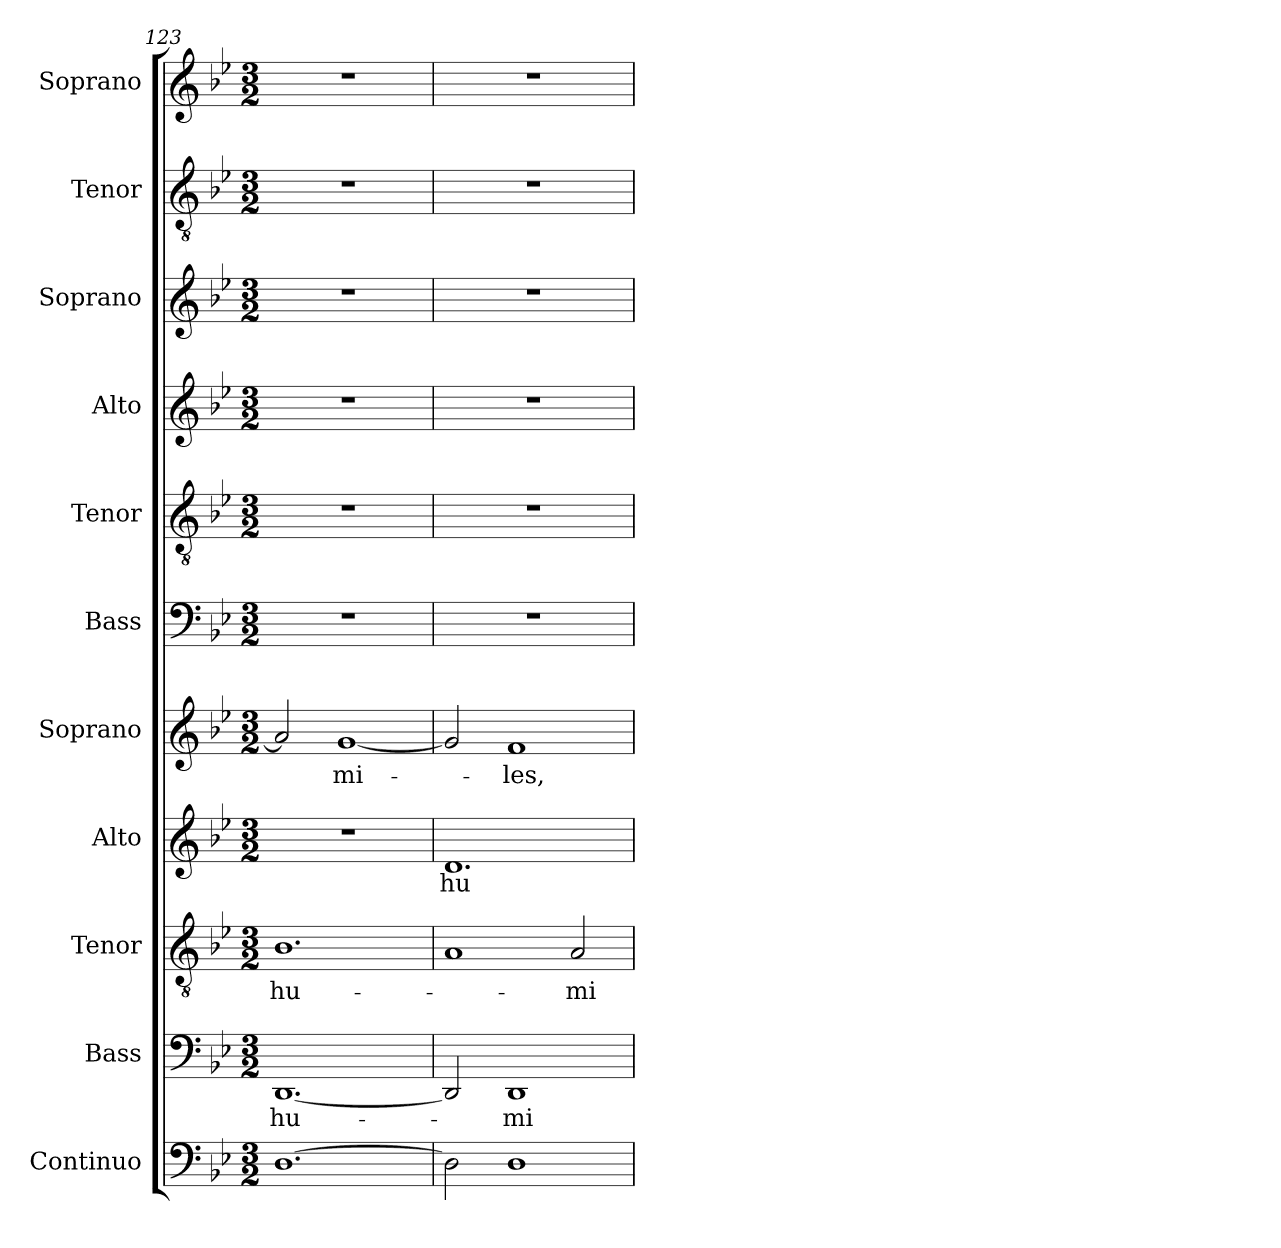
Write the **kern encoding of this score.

**kern	**kern	**text	**kern	**text	**kern	**text	**kern	**text	**kern	**kern	**kern	**kern	**kern	**kern
*part11	*part10	*part10	*part9	*part9	*part8	*part8	*part7	*part7	*part6	*part5	*part4	*part3	*part2	*part1
*staff11	*staff10	*staff10	*staff9	*staff9	*staff8	*staff8	*staff7	*staff7	*staff6	*staff5	*staff4	*staff3	*staff2	*staff1
*I"Continuo	*I"Bass	*	*I"Tenor	*	*I"Alto	*	*I"Soprano	*	*I"Bass	*I"Tenor	*I"Alto	*I"Soprano	*I"Tenor	*I"Soprano
*I'Cont.	*I'B.	*	*I'T.	*	*I'A.	*	*I'S.	*	*I'B.	*I'T.	*I'A.	*I'S.	*I'T.	*I'S.
!!LO:PB:g=z
*clefF4	*clefF4	*	*clefGv2	*	*clefG2	*	*clefG2	*	*clefF4	*clefGv2	*clefG2	*clefG2	*clefGv2	*clefG2
*	*	*	*ITrd7c12	*	*	*	*	*	*	*ITrd7c12	*	*	*ITrd7c12	*
*k[b-e-]	*k[b-e-]	*	*k[b-e-]	*	*k[b-e-]	*	*k[b-e-]	*	*k[b-e-]	*k[b-e-]	*k[b-e-]	*k[b-e-]	*k[b-e-]	*k[b-e-]
*B-:	*B-:	*	*B-:	*	*B-:	*	*B-:	*	*B-:	*B-:	*B-:	*B-:	*B-:	*B-:
*M3/2	*M3/2	*	*M3/2	*	*M3/2	*	*M3/2	*	*M3/2	*M3/2	*M3/2	*M3/2	*M3/2	*M3/2
=123	=123	=123	=123	=123	=123	=123	=123	=123	=123	=123	=123	=123	=123	=123
!	!	!LO:LY:b:color=#000000	!	!	!	!	!	!	!	!	!	!	!	!
!	!	!	!	!LO:LY:b:color=#000000	!LO:N:vis=1	!	!	!	!LO:N:vis=1	!LO:N:vis=1	!LO:N:vis=1	!LO:N:vis=1	!LO:N:vis=1	!LO:N:vis=1
[>1.Di	[<1.DDi	hu-	1.BB-i	hu-	1.r	.	2ai/]	.	1.r	1.r	1.r	1.r	1.r	1.r
!	!	!	!	!	!	!	!	!LO:LY:b:color=#000000	!	!	!	!	!	!
.	.	.	.	.	.	.	[<1gi	-mi-	.	.	.	.	.	.
=124	=124	=124	=124	=124	=124	=124	=124	=124	=124	=124	=124	=124	=124	=124
!	!	!	!	!	!	!LO:LY:b:color=#000000	!	!	!LO:N:vis=1	!LO:N:vis=1	!LO:N:vis=1	!LO:N:vis=1	!LO:N:vis=1	!LO:N:vis=1
2Di\]	2DDi/]	.	1AAi	.	1.di	hu-	2gi/]	.	1.r	1.r	1.r	1.r	1.r	1.r
!	!	!LO:LY:b:color=#000000	!	!	!	!	!	!	!	!	!	!	!	!
!	!	!	!	!	!	!	!	!LO:LY:b:color=#000000	!	!	!	!	!	!
1Di	1DDi	-mi-	.	.	.	.	1fi	-les,	.	.	.	.	.	.
!	!	!	!	!LO:LY:b:color=#000000	!	!	!	!	!	!	!	!	!	!
.	.	.	2AAi/	-mi-	.	.	.	.	.	.	.	.	.	.
=	=	=	=	=	=	=	=	=	=	=	=	=	=	=
*-	*-	*-	*-	*-	*-	*-	*-	*-	*-	*-	*-	*-	*-	*-
